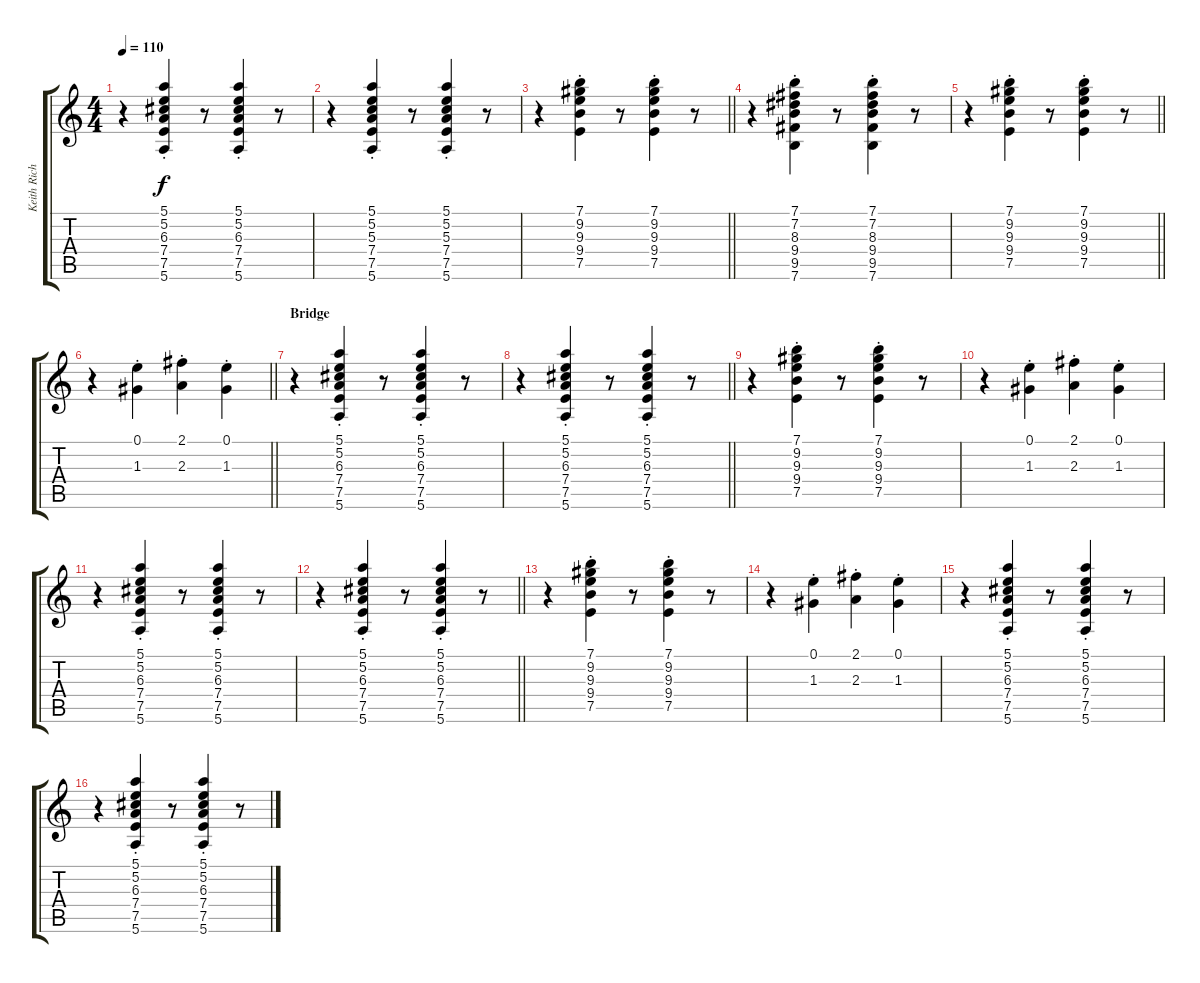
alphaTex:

\track ("Keith Richards" "Keith Rich") {instrument electricguitarclean}
\staff {score tabs}
\tuning (E4 B3 G3 D3 A2 E2) {hide}
\ts (4 4)
\tempo 110
\clef g2
\ks c
r.4{dy f} (5.1{st} 5.2{st} 6.3{st} 7.4{st} 7.5{st} 5.6).4 r.8 (5.1{st} 5.2{st} 6.3{st} 7.4{st} 7.5{st} 5.6).4 r.8 |
r.4 (5.1{st} 5.2{st} 5.3{st} 7.4{st} 7.5{st} 5.6).4 r.8 (5.1{st} 5.2{st} 5.3{st} 7.4{st} 7.5{st} 5.6).4 r.8 |
\barLineRight lightlight
r.4 (7.1{st} 9.2{st} 9.3{st} 9.4{st} 7.5{st}).4 r.8 (7.1{st} 9.2{st} 9.3{st} 9.4{st} 7.5{st}).4 r.8 |
r.4 (7.1{st} 7.2{st} 8.3{st} 9.4{st} 9.5{st} 7.6).4 r.8 (7.1{st} 7.2{st} 8.3{st} 9.4{st} 9.5{st} 7.6).4 r.8 |
\barLineRight lightlight
r.4 (7.1{st} 9.2{st} 9.3{st} 9.4{st} 7.5{st}).4 r.8 (7.1{st} 9.2{st} 9.3{st} 9.4{st} 7.5{st}).4 r.8 |
\barLineRight lightlight
r.4 (0.1{st} 1.3{st}).4 (2.1{st} 2.3{st}).4 (0.1{st} 1.3{st}).4 |
\section ("" "Bridge")
r.4 (5.1{st} 5.2{st} 6.3{st} 7.4{st} 7.5{st} 5.6).4 r.8 (5.1{st} 5.2{st} 6.3{st} 7.4{st} 7.5{st} 5.6).4 r.8 |
\barLineRight lightlight
r.4 (5.1{st} 5.2{st} 6.3{st} 7.4{st} 7.5{st} 5.6).4 r.8 (5.1{st} 5.2{st} 6.3{st} 7.4{st} 7.5{st} 5.6).4 r.8 |
r.4 (7.1{st} 9.2{st} 9.3{st} 9.4{st} 7.5{st}).4 r.8 (7.1{st} 9.2{st} 9.3{st} 9.4{st} 7.5{st}).4 r.8 |
r.4 (0.1{st} 1.3{st}).4 (2.1{st} 2.3{st}).4 (0.1{st} 1.3{st}).4 |
r.4 (5.1{st} 5.2{st} 6.3{st} 7.4{st} 7.5{st} 5.6).4 r.8 (5.1{st} 5.2{st} 6.3{st} 7.4{st} 7.5{st} 5.6).4 r.8 |
\barLineRight lightlight
r.4 (5.1{st} 5.2{st} 6.3{st} 7.4{st} 7.5{st} 5.6).4 r.8 (5.1{st} 5.2{st} 6.3{st} 7.4{st} 7.5{st} 5.6).4 r.8 |
r.4 (7.1{st} 9.2{st} 9.3{st} 9.4{st} 7.5{st}).4 r.8 (7.1{st} 9.2{st} 9.3{st} 9.4{st} 7.5{st}).4 r.8 |
r.4 (0.1{st} 1.3{st}).4 (2.1{st} 2.3{st}).4 (0.1{st} 1.3{st}).4 |
r.4 (5.1{st} 5.2{st} 6.3{st} 7.4{st} 7.5{st} 5.6).4 r.8 (5.1{st} 5.2{st} 6.3{st} 7.4{st} 7.5{st} 5.6).4 r.8 |
r.4 (5.1{st} 5.2{st} 6.3{st} 7.4{st} 7.5{st} 5.6).4 r.8 (5.1{st} 5.2{st} 6.3{st} 7.4{st} 7.5{st} 5.6).4 r.8
